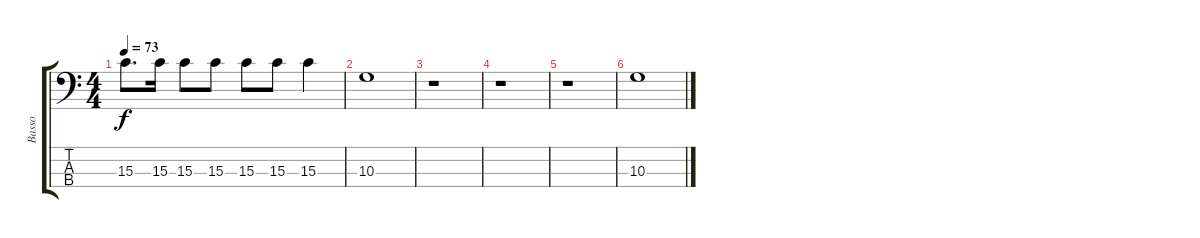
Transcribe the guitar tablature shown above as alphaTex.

\track ("Basso" "Basso") {instrument electricbassfinger}
\staff {score tabs}
\tuning (G2 D2 A1 E1) {hide}
\ts (4 4)
\tempo 73
\clef f4
\ks c
15.3.8{d dy f} 15.3.16 15.3.8 15.3.8 15.3.8 15.3.8 15.3.4 |
10.3.1 |
r.1 |
r.1 |
r.1 |
10.3.1
